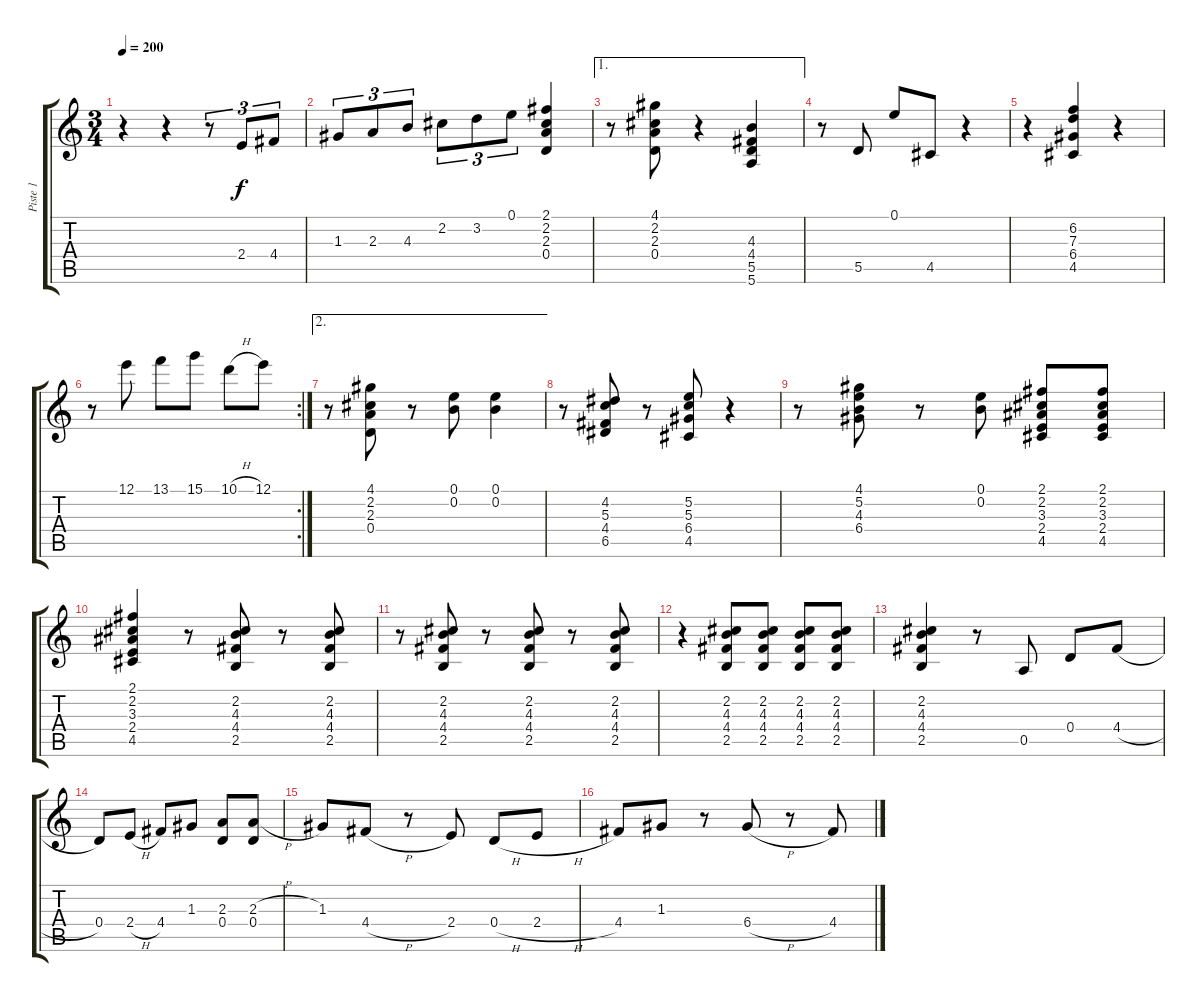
\track ("Piste 1" "Piste 1") {instrument acousticguitarnylon}
\staff {score tabs}
\tuning (E4 B3 G3 D3 A2 E2) {hide}
\ts (3 4)
\tempo 200
\clef g2
\ks c
r.4{dy f} r.4 r.8{tu (3 2)} 2.4.8{tu (3 2)} 4.4.8{tu (3 2)} |
1.3.8{tu (3 2)} 2.3.8{tu (3 2)} 4.3.8{tu (3 2)} 2.2.8{tu (3 2)} 3.2.8{tu (3 2)} 0.1.8{tu (3 2)} (2.1 2.2 2.3 0.4).4 |
\ae 1
r.8 (4.1 2.2 2.3 0.4).8 r.4 (4.3 4.4 5.5 5.6).4 |
r.8 5.5.8 0.1.8 4.5.8 r.4 |
r.4 (6.2 7.3 6.4 4.5).4 r.4 |
\rc 2
r.8 12.1.8 13.1.8 15.1.8 10.1{h}.8 12.1.8 |
\ae 2
r.8 (4.1 2.2 2.3 0.4).8 r.8 (0.1 0.2).8 (0.1 0.2).4 |
r.8 (4.2 5.3 4.4 6.5).8 r.8 (5.2 5.3 6.4 4.5).8 r.4 |
r.8 (4.1 5.2 4.3 6.4).8 r.8 (0.1 0.2).8 (2.1 2.2 3.3 2.4 4.5).8 (2.1 2.2 3.3 2.4 4.5).8 |
(2.1 2.2 3.3 2.4 4.5).4 r.8 (2.2 4.3 4.4 2.5).8 r.8 (2.2 4.3 4.4 2.5).8 |
r.8 (2.2 4.3 4.4 2.5).8 r.8 (2.2 4.3 4.4 2.5).8 r.8 (2.2 4.3 4.4 2.5).8 |
r.4 (2.2 4.3 4.4 2.5).8 (2.2 4.3 4.4 2.5).8 (2.2 4.3 4.4 2.5).8 (2.2 4.3 4.4 2.5).8 |
(2.2 4.3 4.4 2.5).4 r.8 0.5.8 0.4.8 4.4{h}.8 |
0.4.8 2.4{h}.8 4.4.8 1.3.8 (2.3 0.4).8 (2.3{h} 0.4).8 |
1.3.8 4.4{h}.8 r.8 2.4.8 0.4{h}.8 2.4{h}.8 |
4.4.8 1.3.8 r.8 6.4{h}.8 r.8 4.4.8
